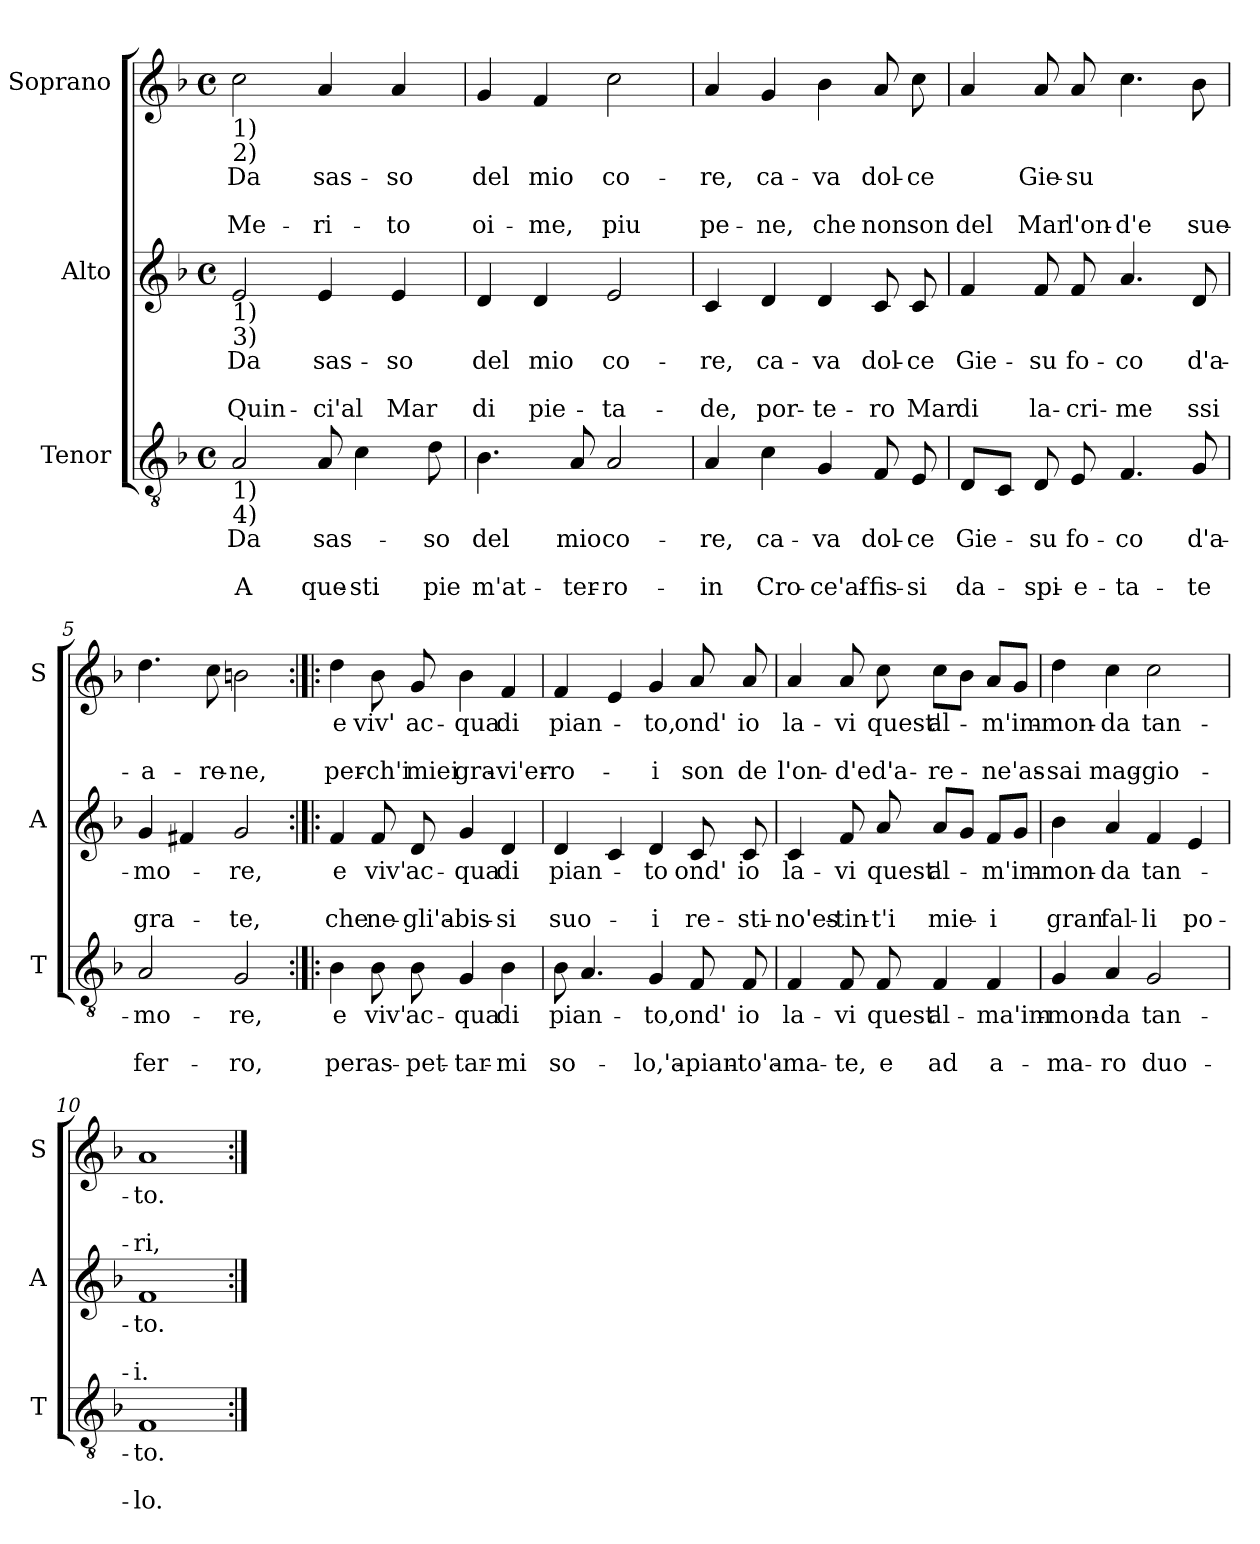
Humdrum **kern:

**kern	**text	**text	**text	**kern	**text	**text	**text	**kern	**text	**text	**text
*part3	*part3	*part3	*part3	*part2	*part2	*part2	*part2	*part1	*part1	*part1	*part1
*staff3	*staff3	*staff3	*staff3	*staff2	*staff2	*staff2	*staff2	*staff1	*staff1	*staff1	*staff1
*I"Tenor	*	*	*	*I"Alto	*	*	*	*I"Soprano	*	*	*
*I'T	*	*	*	*I'A	*	*	*	*I'S	*	*	*
*clefGv2	*	*	*	*clefG2	*	*	*	*clefG2	*	*	*
*k[b-]	*	*	*	*k[b-]	*	*	*	*k[b-]	*	*	*
*F:	*	*	*	*F:	*	*	*	*F:	*	*	*
*M4/4	*	*	*	*M4/4	*	*	*	*M4/4	*	*	*
*met(c)	*	*	*	*met(c)	*	*	*	*met(c)	*	*	*
=1	=1	=1	=1	=1	=1	=1	=1	=1	=1	=1	=1
!	!	!	!	!	!	!	!	!LO:TX:b:t=1)	!	!	!
!	!	!	!	!	!	!	!	!LO:TX:b:t=2)	!	!	!
!	!	!	!	!LO:TX:b:t=1)	!	!	!	!	!	!	!
!	!	!	!	!LO:TX:b:t=3)	!	!	!	!	!	!	!
!LO:TX:b:t=1)	!	!	!	!	!	!	!	!	!	!	!
!LO:TX:b:t=4)	!	!	!	!	!	!	!	!	!	!	!
!	!LO:LY:b	!	!LO:LY:b	!	!LO:LY:b	!	!LO:LY:b	!	!LO:LY:b	!	!LO:LY:b
2A/	Da	.	A	2e/	Da	.	Quin-	2cc\	Da	.	Me-
!	!LO:LY:b	!	!LO:LY:b	!	!LO:LY:b	!	!LO:LY:b	!	!LO:LY:b	!	!LO:LY:b
8A/	sas-	.	que-	4e/	sas-	.	-ci'al	4a/	sas-	.	-ri-
!	!	!	!LO:LY:b	!	!	!	!	!	!	!	!
4c\	.	.	-sti	.	.	.	.	.	.	.	.
!	!	!	!	!	!LO:LY:b	!	!LO:LY:b	!	!LO:LY:b	!	!LO:LY:b
.	.	.	.	4e/	-so	.	Mar	4a/	-so	.	-to
!	!LO:LY:b	!	!LO:LY:b	!	!	!	!	!	!	!	!
8d\	-so	.	pie	.	.	.	.	.	.	.	.
=2	=2	=2	=2	=2	=2	=2	=2	=2	=2	=2	=2
!	!LO:LY:b	!	!LO:LY:b	!	!LO:LY:b	!	!LO:LY:b	!	!LO:LY:b	!	!LO:LY:b
4.B-\	del	.	m'at-	4d/	del	.	di	4g/	del	.	oi-
!	!	!	!	!	!LO:LY:b	!	!LO:LY:b	!	!LO:LY:b	!	!LO:LY:b
.	.	.	.	4d/	mio	.	pie-	4f/	mio	.	-me,
!	!LO:LY:b	!	!LO:LY:b	!	!	!	!	!	!	!	!
8A/	mio	.	-ter-	.	.	.	.	.	.	.	.
!	!LO:LY:b	!	!LO:LY:b	!	!LO:LY:b	!	!LO:LY:b	!	!LO:LY:b	!	!LO:LY:b
2A/	co-	.	-ro-	2e/	co-	.	-ta-	2cc\	co-	.	piu
=3	=3	=3	=3	=3	=3	=3	=3	=3	=3	=3	=3
!	!LO:LY:b	!	!LO:LY:b	!	!LO:LY:b	!	!LO:LY:b	!	!LO:LY:b	!	!LO:LY:b
4A/	-re,	.	-in	4c/	-re,	.	-de,	4a/	-re,	.	pe-
!	!LO:LY:b	!	!LO:LY:b	!	!LO:LY:b	!	!LO:LY:b	!	!LO:LY:b	!	!LO:LY:b
4c\	ca-	.	Cro-	4d/	ca-	.	por-	4g/	ca-	.	-ne,
!	!LO:LY:b	!	!LO:LY:b	!	!LO:LY:b	!	!LO:LY:b	!	!LO:LY:b	!	!LO:LY:b
4G/	-va	.	-ce'af-	4d/	-va	.	-te-	4b-\	-va	.	che
!	!LO:LY:b	!	!LO:LY:b	!	!LO:LY:b	!	!LO:LY:b	!	!LO:LY:b	!	!LO:LY:b
8F/	dol-	.	-fis-	8c/	dol-	.	-ro	8a/	dol-	.	non
!	!LO:LY:b	!	!LO:LY:b	!	!LO:LY:b	!	!LO:LY:b	!	!LO:LY:b	!	!LO:LY:b
8E/	-ce	.	-si	8c/	-ce	.	Mar	8cc\	-ce	.	son
!!LO:LB:g=z
=4	=4	=4	=4	=4	=4	=4	=4	=4	=4	=4	=4
!	!LO:LY:b	!	!LO:LY:b	!	!LO:LY:b	!	!LO:LY:b	!	!	!	!LO:LY:b
8D/L	Gie-	.	da-	4f/	Gie-	.	di	4a/	.	.	del
8C/J	.	.	.	.	.	.	.	.	.	.	.
!	!LO:LY:b	!	!LO:LY:b	!	!LO:LY:b	!	!LO:LY:b	!	!LO:LY:b	!	!LO:LY:b
8D/	-su	.	-spi-	8f/	-su	.	la-	8a/	Gie-	.	Mar
!	!LO:LY:b	!	!LO:LY:b	!	!LO:LY:b	!	!LO:LY:b	!	!LO:LY:b	!	!LO:LY:b
8E/	fo-	.	-e-	8f/	fo-	.	-cri-	8a/	-su	.	l'on-
!	!LO:LY:b	!	!LO:LY:b	!	!LO:LY:b	!	!LO:LY:b	!	!	!	!LO:LY:b
4.F/	-co	.	-ta-	4.a/	-co	.	-me	4.cc\	.	.	-d'e
!	!LO:LY:b	!	!LO:LY:b	!	!LO:LY:b	!	!LO:LY:b	!	!	!	!LO:LY:b
8G/	d'a-	.	-te	8d/	d'a-	.	ssi	8b-\	.	.	sue-
=5	=5	=5	=5	=5	=5	=5	=5	=5	=5	=5	=5
!	!LO:LY:b	!	!LO:LY:b	!	!LO:LY:b	!	!LO:LY:b	!	!	!	!LO:LY:b
2A/	-mo-	.	fer-	4g/	-mo-	.	gra-	4.dd\	.	.	-a-
.	.	.	.	4f#X/	.	.	.	.	.	.	.
!	!	!	!	!	!	!	!	!	!	!	!LO:LY:b
.	.	.	.	.	.	.	.	8cc\	.	.	-re-
!	!LO:LY:b	!	!LO:LY:b	!	!LO:LY:b	!	!LO:LY:b	!	!	!	!LO:LY:b
2G/	-re,	.	-ro,	2g/	-re,	.	-te,	2bn\	.	.	-ne,
=6:|!|:	=6:|!|:	=6:|!|:	=6:|!|:	=6:|!|:	=6:|!|:	=6:|!|:	=6:|!|:	=6:|!|:	=6:|!|:	=6:|!|:	=6:|!|:
!	!LO:LY:b	!	!LO:LY:b	!	!LO:LY:b	!	!LO:LY:b	!	!LO:LY:b	!	!LO:LY:b
4B-\	e	.	per	4f/	e	.	che	4dd\	e	.	per-
!	!LO:LY:b	!	!LO:LY:b	!	!LO:LY:b	!	!LO:LY:b	!	!LO:LY:b	!	!LO:LY:b
8B-\	viv'	.	as-	8f/	viv'	.	ne-	8b-\	viv'	.	-ch'i
!	!LO:LY:b	!	!LO:LY:b	!	!LO:LY:b	!	!LO:LY:b	!	!LO:LY:b	!	!LO:LY:b
8B-\	ac-	.	-pet-	8d/	ac-	.	-gli'a-	8g/	ac-	.	miei
!	!LO:LY:b	!	!LO:LY:b	!	!LO:LY:b	!	!LO:LY:b	!	!LO:LY:b	!	!LO:LY:b
4G/	-qua	.	-tar-	4g/	-qua	.	-bis-	4b-\	-qua	.	gra-
!	!LO:LY:b	!	!LO:LY:b	!	!LO:LY:b	!	!LO:LY:b	!	!LO:LY:b	!	!LO:LY:b
4B-\	di	.	-mi	4d/	di	.	-si	4f/	di	.	-vi'er-
=7	=7	=7	=7	=7	=7	=7	=7	=7	=7	=7	=7
!	!LO:LY:b	!	!LO:LY:b	!	!LO:LY:b	!	!LO:LY:b	!	!LO:LY:b	!	!LO:LY:b
8B-\	pian-	.	so-	4d/	pian-	.	suo-	4f/	pian-	.	-ro-
4.A/	.	.	.	.	.	.	.	.	.	.	.
.	.	.	.	4c/	.	.	.	4e/	.	.	.
!	!LO:LY:b	!	!LO:LY:b	!	!LO:LY:b	!	!LO:LY:b	!	!LO:LY:b	!	!LO:LY:b
4G/	-to,	.	-lo,'a-	4d/	-to	.	-i	4g/	-to,	.	-i
!	!LO:LY:b	!	!LO:LY:b	!	!LO:LY:b	!	!LO:LY:b	!	!LO:LY:b	!	!LO:LY:b
8F/	ond'	.	-pian-	8c/	ond'	.	re-	8a/	ond'	.	son
!	!LO:LY:b	!	!LO:LY:b	!	!LO:LY:b	!	!LO:LY:b	!	!LO:LY:b	!	!LO:LY:b
8F/	io	.	-to'a-	8c/	io	.	-sti-	8a/	io	.	de
!!LO:PB:g=z
=8	=8	=8	=8	=8	=8	=8	=8	=8	=8	=8	=8
!	!LO:LY:b	!	!LO:LY:b	!	!LO:LY:b	!	!LO:LY:b	!	!LO:LY:b	!	!LO:LY:b
4F/	la-	.	-ma-	4c/	la-	.	-no'es-	4a/	la-	.	l'on-
!	!LO:LY:b	!	!LO:LY:b	!	!LO:LY:b	!	!LO:LY:b	!	!LO:LY:b	!	!LO:LY:b
8F/	-vi	.	-te,	8f/	-vi	.	-tin-	8a/	-vi	.	-d'e
!	!LO:LY:b	!	!LO:LY:b	!	!LO:LY:b	!	!LO:LY:b	!	!LO:LY:b	!	!LO:LY:b
8F/	quest'	.	e	8a/	quest'	.	-t'i	8cc\	quest'	.	d'a-
!	!LO:LY:b	!	!LO:LY:b	!	!LO:LY:b	!	!LO:LY:b	!	!LO:LY:b	!	!LO:LY:b
4F/	al-	.	ad	8a/L	al-	.	mie-	8cc\L	al-	.	-re-
.	.	.	.	8g/J	.	.	.	8b-\J	.	.	.
!	!LO:LY:b	!	!LO:LY:b	!	!LO:LY:b	!	!LO:LY:b	!	!LO:LY:b	!	!LO:LY:b
4F/	-ma'im-	.	a-	8f/L	-m'im-	.	-i	8a/L	-m'im-	.	-ne'as-
.	.	.	.	8g/J	.	.	.	8g/J	.	.	.
=9	=9	=9	=9	=9	=9	=9	=9	=9	=9	=9	=9
!	!LO:LY:b	!	!LO:LY:b	!	!LO:LY:b	!	!LO:LY:b	!	!LO:LY:b	!	!LO:LY:b
4G/	-mon-	.	-ma-	4b-\	-mon-	.	gran	4dd\	-mon-	.	-sai
!	!LO:LY:b	!	!LO:LY:b	!	!LO:LY:b	!	!LO:LY:b	!	!LO:LY:b	!	!LO:LY:b
4A/	-da	.	-ro	4a/	-da	.	fal-	4cc\	-da	.	mag-
!	!LO:LY:b	!	!LO:LY:b	!	!LO:LY:b	!	!LO:LY:b	!	!LO:LY:b	!	!LO:LY:b
2G/	tan-	.	duo-	4f/	tan-	.	-li	2cc\	tan-	.	-gio-
!	!	!	!	!	!	!	!LO:LY:b	!	!	!	!
.	.	.	.	4e/	.	.	po-	.	.	.	.
=10	=10	=10	=10	=10	=10	=10	=10	=10	=10	=10	=10
!	!LO:LY:b	!	!LO:LY:b	!	!LO:LY:b	!	!LO:LY:b	!	!LO:LY:b	!	!LO:LY:b
1F	-to.	.	-lo.	1f	-to.	.	-i.	1a	-to.	.	-ri,
=:|!	=:|!	=:|!	=:|!	=:|!	=:|!	=:|!	=:|!	=:|!	=:|!	=:|!	=:|!
*-	*-	*-	*-	*-	*-	*-	*-	*-	*-	*-	*-
